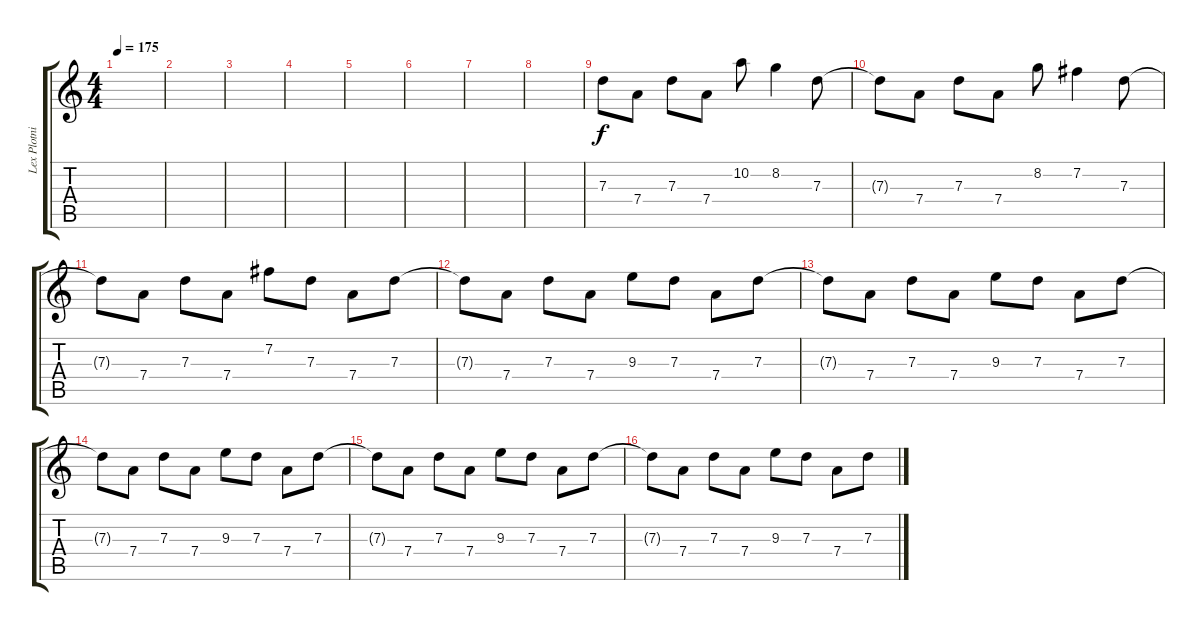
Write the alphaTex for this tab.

\track ("Lex Plotnikoff" "Lex Plotni") {instrument distortionguitar}
\staff {score tabs}
\tuning (E4 B3 G3 D3 A2 E2) {hide}
\ts (4 4)
\tempo 175
\clef g2
\ks c
|
|
|
|
|
|
|
|
7.3.8 7.4.8 7.3.8 7.4.8 10.2.8 8.2.4 7.3.8 |
7.3{t}.8 7.4.8 7.3.8 7.4.8 8.2.8 7.2.4 7.3.8 |
7.3{t}.8 7.4.8 7.3.8 7.4.8 7.2.8 7.3.8 7.4.8 7.3.8 |
7.3{t}.8 7.4.8 7.3.8 7.4.8 9.3.8 7.3.8 7.4.8 7.3.8 |
7.3{t}.8 7.4.8 7.3.8 7.4.8 9.3.8 7.3.8 7.4.8 7.3.8 |
7.3{t}.8 7.4.8 7.3.8 7.4.8 9.3.8 7.3.8 7.4.8 7.3.8 |
7.3{t}.8 7.4.8 7.3.8 7.4.8 9.3.8 7.3.8 7.4.8 7.3.8 |
7.3{t}.8 7.4.8 7.3.8 7.4.8 9.3.8 7.3.8 7.4.8 7.3.8
